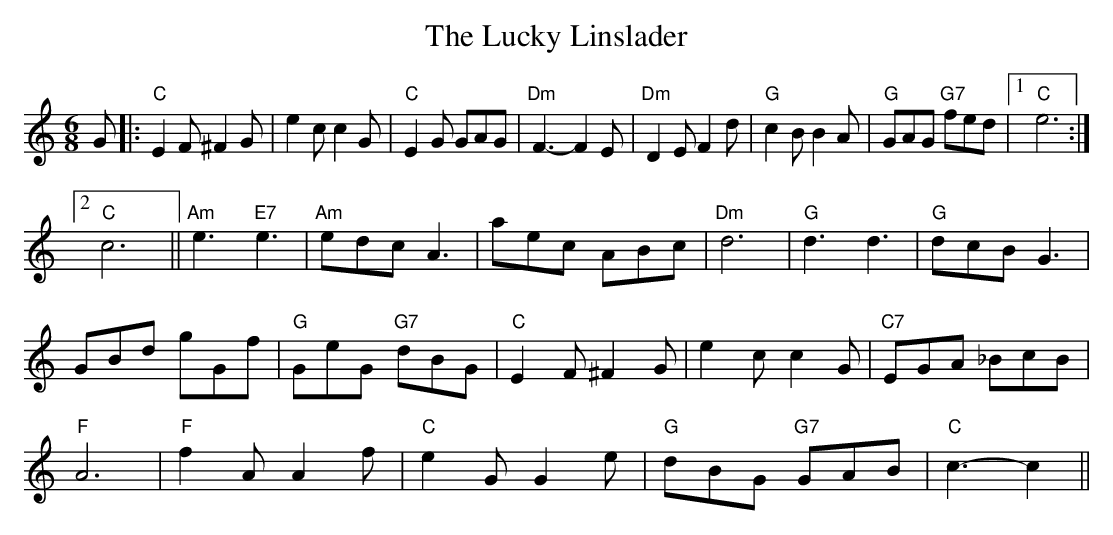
X:1
T:The Lucky Linslader
M:6/8
K:C
G|:"C"E2F ^F2G|e2c c2G|"C"E2G GAG|"Dm"F3 -F2E|"Dm"D2E F2d|"G"c2B B2A|\
"G"GAG "G7"fed| [1"C"e6:|
[2"C"c6||"Am"e3 "E7"e3|"Am"edc A3|aec ABc|"Dm"d6|"G"d3 d3|"G"dcB G3|
GBd gGf|"G"GeG "G7"dBG|"C"E2F ^F2G|e2c c2G|"C7"EGA _BcB|
"F"A6|"F"f2A A2f|"C"e2G G2e|"G"dBG "G7"GAB|"C"c3 -c2||
